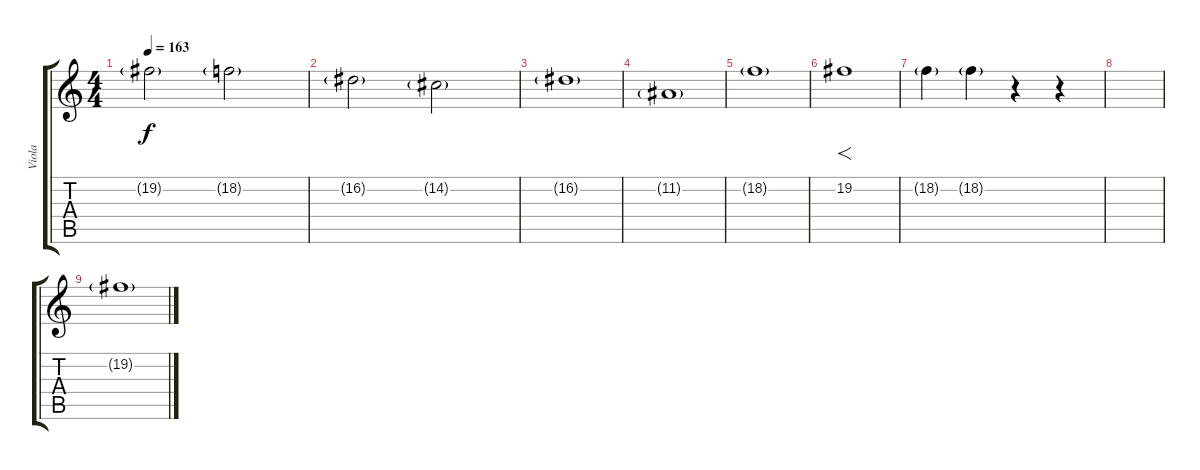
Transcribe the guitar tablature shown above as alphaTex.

\track ("Viola" "Viola") {instrument viola}
\staff {score tabs}
\tuning (E4 B3 G3 D3 A2 E2) {hide}
\ts (4 4)
\tempo 163
\clef g2
\ks c
19.2{g}.2{dy f} 18.2{g}.2 |
16.2{g}.2 14.2{g}.2 |
16.2{g}.1 |
11.2{g}.1 |
18.2{g}.1 |
19.2.1{f} |
18.2{g}.4 18.2{g}.4 r.4 r.4 |
|
19.2{g}.1
